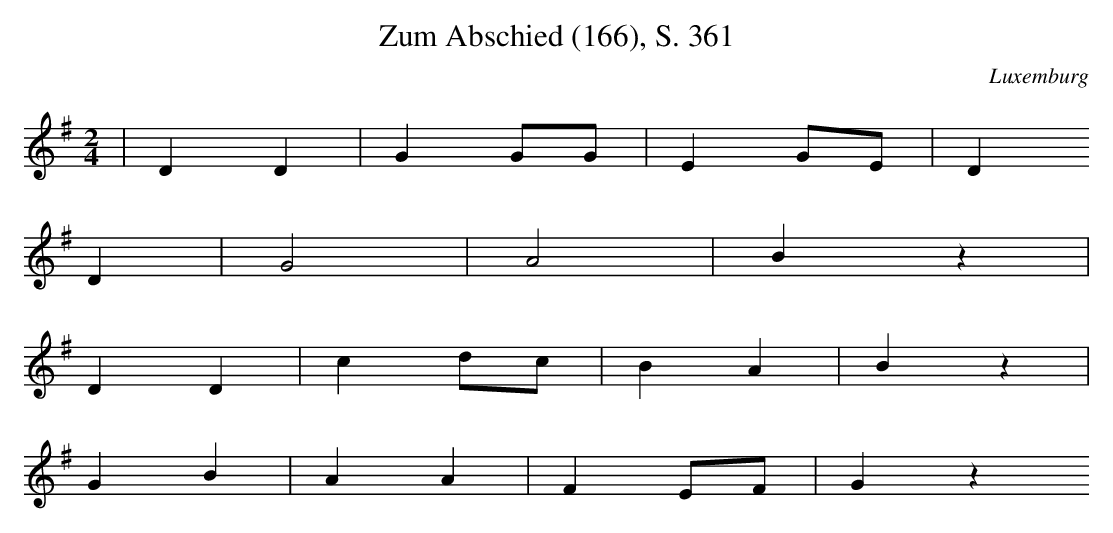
X:1
T: Zum Abschied (166), S. 361
O: Luxemburg
M: 2/4
L: 1/8
K: G
 | D2D2 | G2GG | E2GE | D2
D2 | G4 | A4 | B2z2 |
D2D2 | c2dc | B2A2 | B2z2 |
G2B2 | A2A2 | F2EF | G2z2
